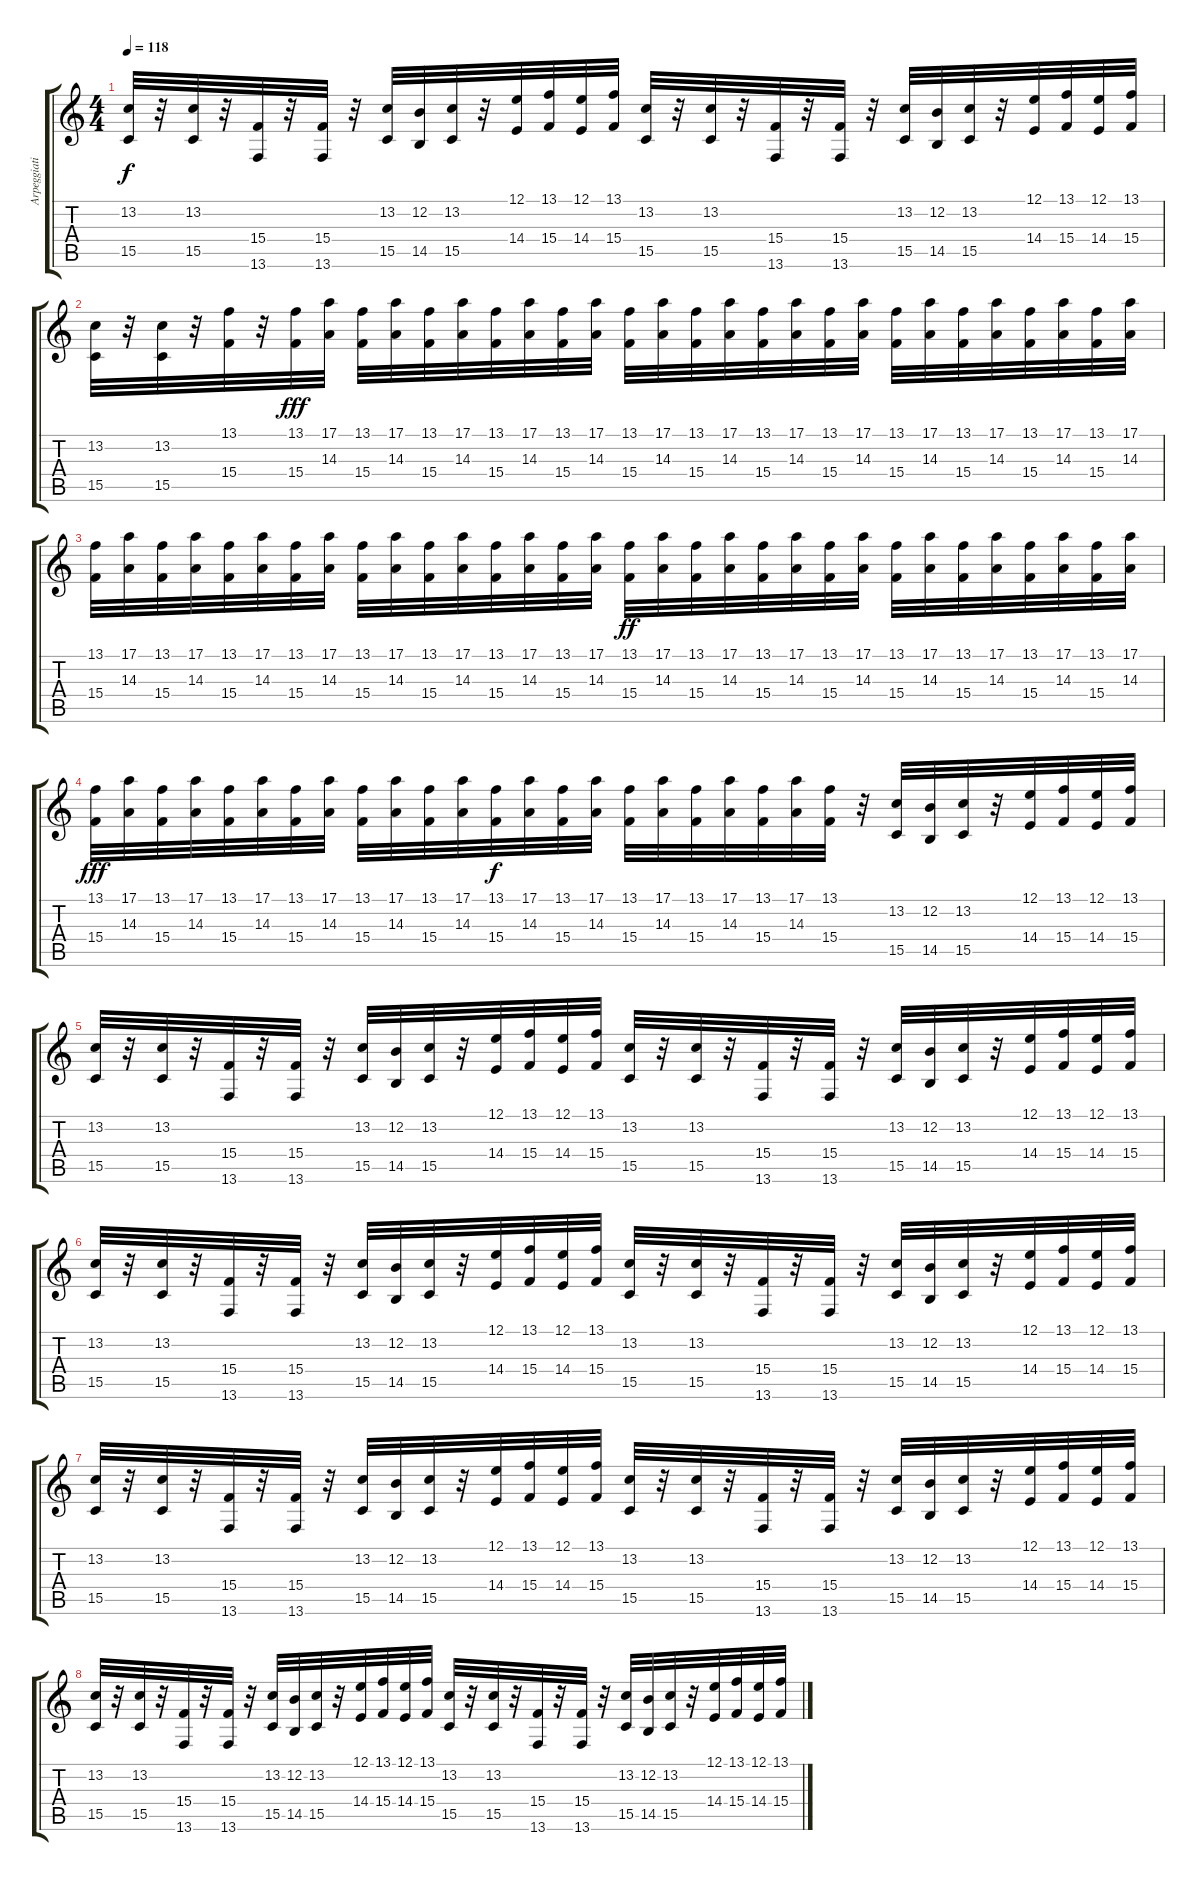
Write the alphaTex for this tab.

\track ("Arpeggiation" "Arpeggiati") {instrument accordion}
\staff {score tabs}
\tuning (E4 B3 G3 D3 A2 E2) {hide}
\ts (4 4)
\tempo 118
\clef g2
\ks c
(13.2 15.5).32{dy f} r.32 (13.2 15.5).32 r.32 (15.4 13.6).32 r.32 (15.4 13.6).32 r.32 (13.2 15.5).32 (12.2 14.5).32 (13.2 15.5).32 r.32 (12.1 14.4).32 (13.1 15.4).32 (12.1 14.4).32 (13.1 15.4).32 (13.2 15.5).32 r.32 (13.2 15.5).32 r.32 (15.4 13.6).32 r.32 (15.4 13.6).32 r.32 (13.2 15.5).32 (12.2 14.5).32 (13.2 15.5).32 r.32 (12.1 14.4).32 (13.1 15.4).32 (12.1 14.4).32 (13.1 15.4).32 |
(13.2 15.5).32 r.32 (13.2 15.5).32 r.32 (13.1 15.4).32 r.32 (13.1 15.4).32{dy fff} (17.1 14.3).32 (13.1 15.4).32 (17.1 14.3).32 (13.1 15.4).32 (17.1 14.3).32 (13.1 15.4).32 (17.1 14.3).32 (13.1 15.4).32 (17.1 14.3).32 (13.1 15.4).32 (17.1 14.3).32 (13.1 15.4).32 (17.1 14.3).32 (13.1 15.4).32 (17.1 14.3).32 (13.1 15.4).32 (17.1 14.3).32 (13.1 15.4).32 (17.1 14.3).32 (13.1 15.4).32 (17.1 14.3).32 (13.1 15.4).32 (17.1 14.3).32 (13.1 15.4).32 (17.1 14.3).32 |
(13.1 15.4).32 (17.1 14.3).32 (13.1 15.4).32 (17.1 14.3).32 (13.1 15.4).32 (17.1 14.3).32 (13.1 15.4).32 (17.1 14.3).32 (13.1 15.4).32 (17.1 14.3).32 (13.1 15.4).32 (17.1 14.3).32 (13.1 15.4).32 (17.1 14.3).32 (13.1 15.4).32 (17.1 14.3).32 (13.1 15.4).32{dy ff} (17.1 14.3).32 (13.1 15.4).32 (17.1 14.3).32 (13.1 15.4).32 (17.1 14.3).32 (13.1 15.4).32 (17.1 14.3).32 (13.1 15.4).32 (17.1 14.3).32 (13.1 15.4).32 (17.1 14.3).32 (13.1 15.4).32 (17.1 14.3).32 (13.1 15.4).32 (17.1 14.3).32 |
(13.1 15.4).32{dy fff} (17.1 14.3).32 (13.1 15.4).32 (17.1 14.3).32 (13.1 15.4).32 (17.1 14.3).32 (13.1 15.4).32 (17.1 14.3).32 (13.1 15.4).32 (17.1 14.3).32 (13.1 15.4).32 (17.1 14.3).32 (13.1 15.4).32{dy f} (17.1 14.3).32 (13.1 15.4).32 (17.1 14.3).32 (13.1 15.4).32 (17.1 14.3).32 (13.1 15.4).32 (17.1 14.3).32 (13.1 15.4).32 (17.1 14.3).32 (13.1 15.4).32 r.32 (13.2 15.5).32 (12.2 14.5).32 (13.2 15.5).32 r.32 (12.1 14.4).32 (13.1 15.4).32 (12.1 14.4).32 (13.1 15.4).32 |
(13.2 15.5).32 r.32 (13.2 15.5).32 r.32 (15.4 13.6).32 r.32 (15.4 13.6).32 r.32 (13.2 15.5).32 (12.2 14.5).32 (13.2 15.5).32 r.32 (12.1 14.4).32 (13.1 15.4).32 (12.1 14.4).32 (13.1 15.4).32 (13.2 15.5).32 r.32 (13.2 15.5).32 r.32 (15.4 13.6).32 r.32 (15.4 13.6).32 r.32 (13.2 15.5).32 (12.2 14.5).32 (13.2 15.5).32 r.32 (12.1 14.4).32 (13.1 15.4).32 (12.1 14.4).32 (13.1 15.4).32 |
(13.2 15.5).32 r.32 (13.2 15.5).32 r.32 (15.4 13.6).32 r.32 (15.4 13.6).32 r.32 (13.2 15.5).32 (12.2 14.5).32 (13.2 15.5).32 r.32 (12.1 14.4).32 (13.1 15.4).32 (12.1 14.4).32 (13.1 15.4).32 (13.2 15.5).32 r.32 (13.2 15.5).32 r.32 (15.4 13.6).32 r.32 (15.4 13.6).32 r.32 (13.2 15.5).32 (12.2 14.5).32 (13.2 15.5).32 r.32 (12.1 14.4).32 (13.1 15.4).32 (12.1 14.4).32 (13.1 15.4).32 |
(13.2 15.5).32 r.32 (13.2 15.5).32 r.32 (15.4 13.6).32 r.32 (15.4 13.6).32 r.32 (13.2 15.5).32 (12.2 14.5).32 (13.2 15.5).32 r.32 (12.1 14.4).32 (13.1 15.4).32 (12.1 14.4).32 (13.1 15.4).32 (13.2 15.5).32 r.32 (13.2 15.5).32 r.32 (15.4 13.6).32 r.32 (15.4 13.6).32 r.32 (13.2 15.5).32 (12.2 14.5).32 (13.2 15.5).32 r.32 (12.1 14.4).32 (13.1 15.4).32 (12.1 14.4).32 (13.1 15.4).32 |
(13.2 15.5).32 r.32 (13.2 15.5).32 r.32 (15.4 13.6).32 r.32 (15.4 13.6).32 r.32 (13.2 15.5).32 (12.2 14.5).32 (13.2 15.5).32 r.32 (12.1 14.4).32 (13.1 15.4).32 (12.1 14.4).32 (13.1 15.4).32 (13.2 15.5).32 r.32 (13.2 15.5).32 r.32 (15.4 13.6).32 r.32 (15.4 13.6).32 r.32 (13.2 15.5).32 (12.2 14.5).32 (13.2 15.5).32 r.32 (12.1 14.4).32 (13.1 15.4).32 (12.1 14.4).32 (13.1 15.4).32
